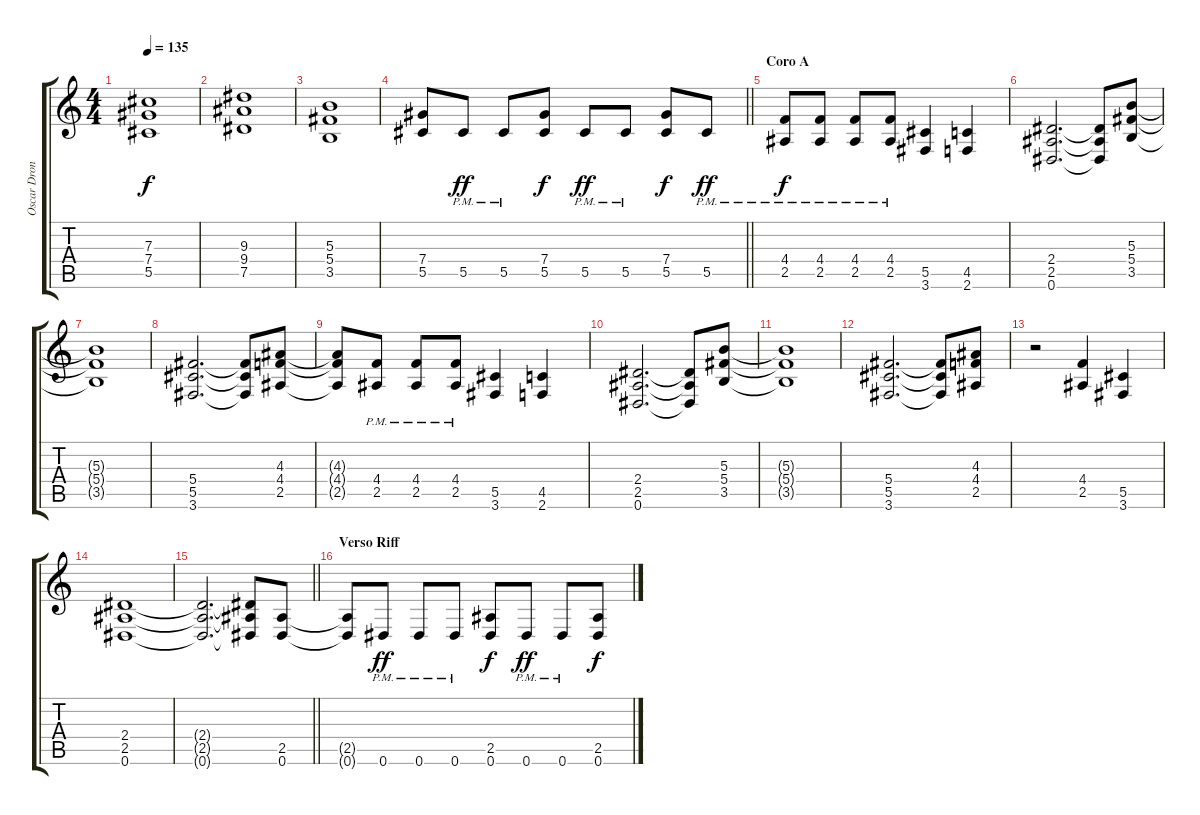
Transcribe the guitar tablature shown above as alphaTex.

\track ("Oscar Dronjak" "Oscar Dron") {instrument distortionguitar}
\staff {score tabs}
\tuning (Eb4 Bb3 Gb3 Db3 Ab2 Eb2) {hide}
\ts (4 4)
\tempo 135
\clef g2
\ks c
(7.3{t} 7.4{t} 5.5{t}).1{dy f} |
(9.3 9.4 7.5).1 |
(5.3 5.4 3.5).1 |
\barLineRight lightlight
(7.4 5.5).8 5.5{pm}.8{dy ff} 5.5{pm}.8 (7.4 5.5).8{dy f} 5.5{pm}.8{dy ff} 5.5{pm}.8 (7.4 5.5).8{dy f} 5.5{pm}.8{dy ff} |
\section ("" "Coro A")
(4.4{pm} 2.5{pm}).8{dy f} (4.4{pm} 2.5{pm}).8 (4.4{pm} 2.5{pm}).8 (4.4{pm} 2.5{pm}).8 (5.5 3.6).4 (4.5 2.6).4 |
(2.4 2.5 0.6).2{d} (2.4{t} 2.5{t} 0.6{t}).8 (5.3 5.4 3.5).8 |
(5.3{t} 5.4{t} 3.5{t}).1 |
(5.4 5.5 3.6).2{d} (5.4{t} 5.5{t} 3.6{t}).8 (4.3 4.4 2.5).8 |
(4.3{t} 4.4{t} 2.5{t}).8 (4.4{pm} 2.5{pm}).8 (4.4{pm} 2.5{pm}).8 (4.4{pm} 2.5{pm}).8 (5.5 3.6).4 (4.5 2.6).4 |
(2.4 2.5 0.6).2{d} (2.4{t} 2.5{t} 0.6{t}).8 (5.3 5.4 3.5).8 |
(5.3{t} 5.4{t} 3.5{t}).1 |
(5.4 5.5 3.6).2{d} (5.4{t} 5.5{t} 3.6{t}).8 (4.3 4.4 2.5).8 |
r.2 (4.4 2.5).4 (5.5 3.6).4 |
(2.4 2.5 0.6).1 |
\barLineRight lightlight
(2.4{t} 2.5{t} 0.6{t}).2{d} (2.4{t} 2.5{t} 0.6{t}).8 (2.5 0.6).8 |
\section ("" "Verso Riff")
(2.5{t} 0.6{t}).8 0.6{pm}.8{dy ff} 0.6{pm}.8 0.6{pm}.8 (2.5 0.6).8{dy f} 0.6{pm}.8{dy ff} 0.6{pm}.8 (2.5 0.6).8{dy f}
